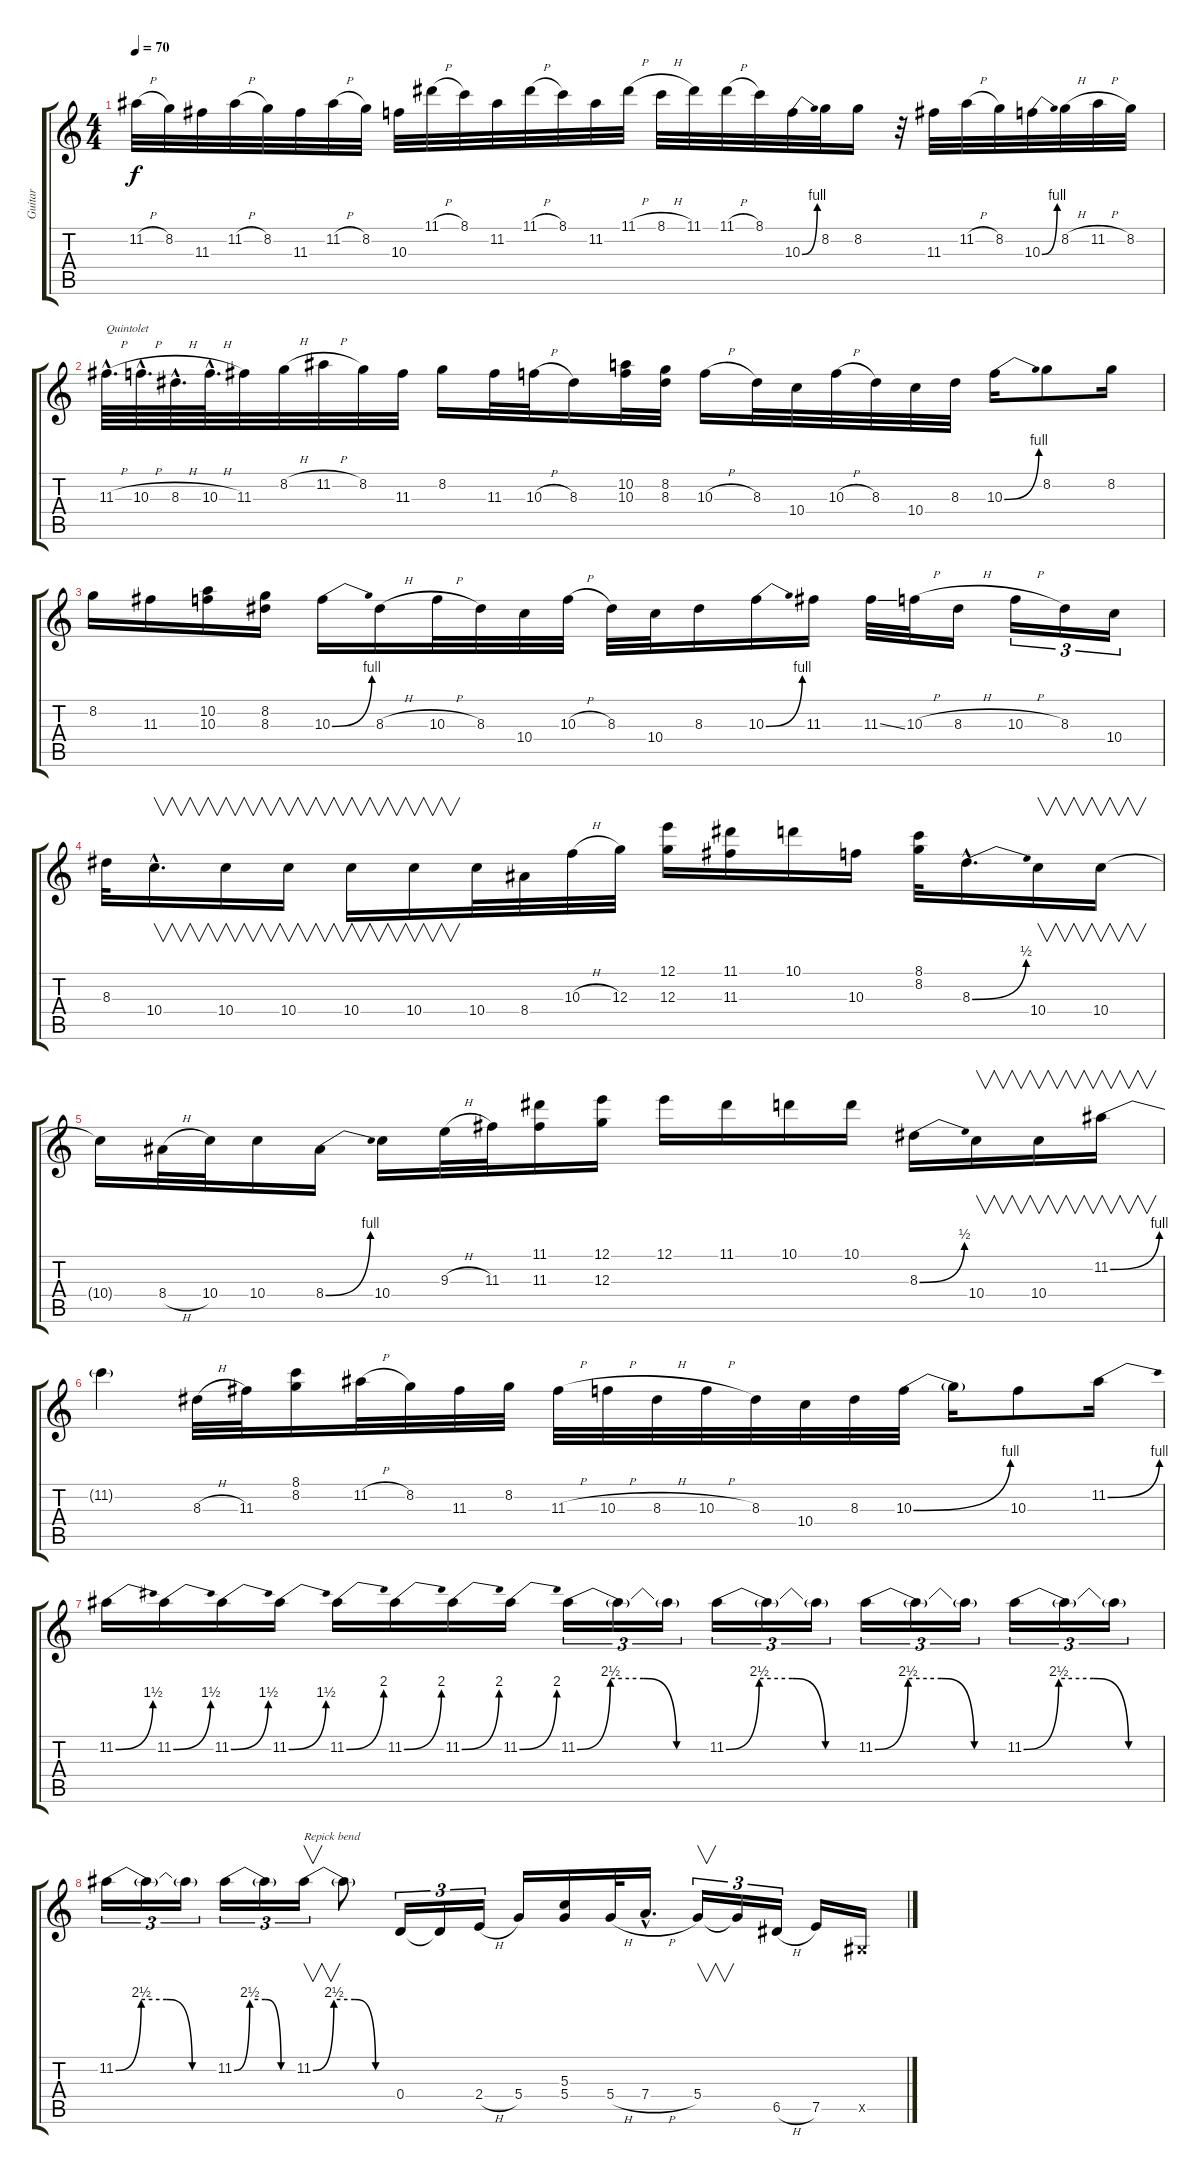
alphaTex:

\track ("Guitar" "Guitar") {instrument overdrivenguitar}
\staff {score tabs}
\tuning (E4 B3 G3 D3 A2 E2) {hide}
\ts (4 4)
\tempo 70
\clef g2
\ks c
11.2{h}.32{dy f} 8.2.32 11.3.32 11.2{h}.32 8.2.32 11.3.32 11.2{h}.32 8.2.32 10.3.32 11.1{h}.32 8.1.32 11.2.32 11.1{h}.32 8.1.32 11.2.32 11.1{h}.32 8.1{h}.32 11.1.32 11.1{h}.32 8.1.32 10.3{be (bend 0 0 60 4)}.32 8.2.32 8.2.16 r.32 11.3.32 11.2{h}.32 8.2.32 10.3{be (bend 0 0 60 4)}.32 8.2{h}.32 11.2{h}.32 8.2.32 |
11.3{h hac}.64{d txt "Quintolet"} 10.3{h hac}.64{d} 8.3{h hac}.64{d} 10.3{h hac}.64{d} 11.3.32 8.2{h}.32 11.2{h}.32 8.2.32 11.3.32 8.2.16 11.3.32 10.3{h}.32 8.3.16 (10.2 10.3).32 (8.2 8.3).32 10.3{h}.16 8.3.32 10.4.32 10.3{h}.32 8.3.32 10.4.32 8.3.32 10.3{be (bend 0 0 60 4)}.16 8.2.8 8.2.16 |
8.2.16 11.3.16 (10.2 10.3).16 (8.2 8.3).16 10.3{be (bend 0 0 60 4)}.16 8.3{h}.16 10.3{h}.32 8.3.32 10.4.32 10.3{h}.32 8.3.32 10.4.32 8.3.16 10.3{be (bend 0 0 60 4)}.16 11.3.16 11.3{ss}.32 10.3{h}.32 8.3{h}.16 10.3{h}.16{tu (3 2)} 8.3.16{tu (3 2)} 10.4.16{tu (3 2)} |
8.3.32 10.4{hac}.16{v d} 10.4.16{v} 10.4.16{v} 10.4.16{v} 10.4.16{v} 10.4.32 8.4.32 10.3{h}.32 12.3.32 (12.1 12.3).16 (11.1 11.3).16 10.1.16 10.3.16 (8.1 8.2).32 8.3{be (bend 0 0 60 2) hac}.16{d} 10.4.16{v} 10.4.16{v} |
10.4{t}.16 8.4{h}.32 10.4.32 10.4.16 8.4{be (bend 0 0 60 4)}.16 10.4.16 9.3{h}.32 11.3.32 (11.1 11.3).16 (12.1 12.3).16 12.1.16 11.1.16 10.1.16 10.1.16 8.3{be (bend 0 0 60 2)}.16 10.4.16{v} 10.4.16{v} 11.2{be (bend 0 0 60 4)}.16{v} |
11.2{t}.4 8.3{h}.32 11.3.32 (8.1 8.2).16 11.2{h}.32 8.2.32 11.3.32 8.2.32 11.3{h}.32 10.3{h}.32 8.3{h}.32 10.3{h}.32 8.3.32 10.4.32 8.3.32 10.3{be (bend 0 0 60 4)}.32 10.3{t}.16 10.3.8 11.2{be (bend 0 0 60 4)}.16 |
11.2{be (bend 0 0 60 6)}.16 11.2{be (bend 0 0 60 6)}.16 11.2{be (bend 0 0 60 6)}.16 11.2{be (bend 0 0 60 6)}.16 11.2{be (bend 0 0 60 8)}.16 11.2{be (bend 0 0 60 8)}.16 11.2{be (bend 0 0 60 8)}.16 11.2{be (bend 0 0 60 8)}.16 11.2{be (custom 0 0 15 10 30 10 45 0 60 0)}.16{tu (3 2)} 11.2{t}.16{tu (3 2)} 11.2{t}.16{tu (3 2)} 11.2{be (custom 0 0 15 10 30 10 45 0 60 0)}.16{tu (3 2)} 11.2{t}.16{tu (3 2)} 11.2{t}.16{tu (3 2)} 11.2{be (custom 0 0 15 10 30 10 45 0 60 0)}.16{tu (3 2)} 11.2{t}.16{tu (3 2)} 11.2{t}.16{tu (3 2)} 11.2{be (custom 0 0 15 10 30 10 45 0 60 0)}.16{tu (3 2)} 11.2{t}.16{tu (3 2)} 11.2{t}.16{tu (3 2)} |
11.2{be (custom 0 0 15 10 30 10 45 0 60 0)}.16{tu (3 2)} 11.2{t}.16{tu (3 2)} 11.2{t}.16{tu (3 2)} 11.2{be (custom 0 0 15 10 30 10 45 0 60 0)}.16{tu (3 2)} 11.2{t}.16{tu (3 2)} 11.2{be (custom 0 0 15 10 30 10 45 0 60 0)}.16{v tu (3 2) txt "Repick bend"} 11.2{t}.8 0.4.16{tu (3 2)} 0.4{t}.16{tu (3 2)} 2.4{h}.16{tu (3 2)} 5.4.16 (5.3 5.4).16 5.4{h}.32 7.4{h hac}.16{d} 5.4.16{v tu (3 2)} 5.4{t}.16{tu (3 2)} 6.5{h}.16{tu (3 2)} 7.5.16 -1.5{x}.16
